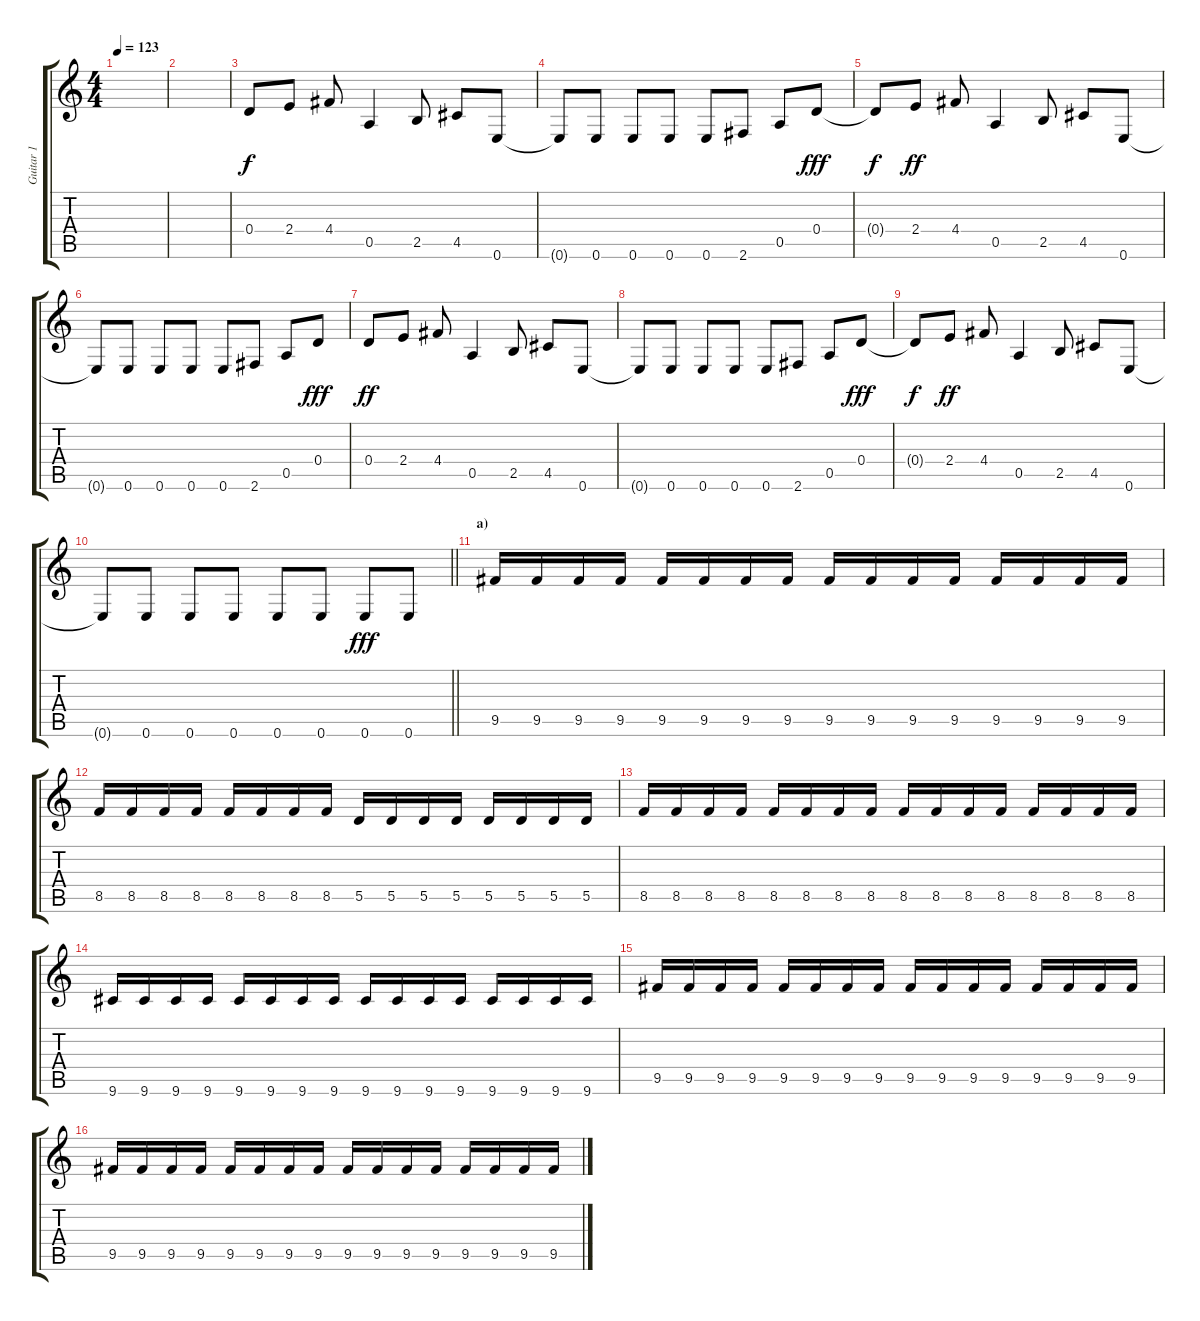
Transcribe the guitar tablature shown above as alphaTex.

\track ("Guitar 1" "Guitar 1") {instrument overdrivenguitar}
\staff {score tabs}
\tuning (E4 B3 G3 D3 A2 E2) {hide}
\ts (4 4)
\tempo 123
\clef g2
\ks c
|
|
0.4.8 2.4.8 4.4.8 0.5.4 2.5.8 4.5.8 0.6.8 |
0.6{t}.8 0.6.8 0.6.8 0.6.8 0.6.8 2.6.8 0.5.8 0.4.8{dy fff} |
0.4{t}.8{dy f} 2.4.8{dy ff} 4.4.8 0.5.4 2.5.8 4.5.8 0.6.8 |
0.6{t}.8 0.6.8 0.6.8 0.6.8 0.6.8 2.6.8 0.5.8 0.4.8{dy fff} |
0.4.8{dy ff} 2.4.8 4.4.8 0.5.4 2.5.8 4.5.8 0.6.8 |
0.6{t}.8 0.6.8 0.6.8 0.6.8 0.6.8 2.6.8 0.5.8 0.4.8{dy fff} |
0.4{t}.8{dy f} 2.4.8{dy ff} 4.4.8 0.5.4 2.5.8 4.5.8 0.6.8 |
\barLineRight lightlight
0.6{t}.8 0.6.8 0.6.8 0.6.8 0.6.8 0.6.8 0.6.8{dy fff} 0.6.8 |
\section ("" "a)")
9.5.16 9.5.16 9.5.16 9.5.16 9.5.16 9.5.16 9.5.16 9.5.16 9.5.16 9.5.16 9.5.16 9.5.16 9.5.16 9.5.16 9.5.16 9.5.16 |
8.5.16 8.5.16 8.5.16 8.5.16 8.5.16 8.5.16 8.5.16 8.5.16 5.5.16 5.5.16 5.5.16 5.5.16 5.5.16 5.5.16 5.5.16 5.5.16 |
8.5.16 8.5.16 8.5.16 8.5.16 8.5.16 8.5.16 8.5.16 8.5.16 8.5.16 8.5.16 8.5.16 8.5.16 8.5.16 8.5.16 8.5.16 8.5.16 |
9.6.16 9.6.16 9.6.16 9.6.16 9.6.16 9.6.16 9.6.16 9.6.16 9.6.16 9.6.16 9.6.16 9.6.16 9.6.16 9.6.16 9.6.16 9.6.16 |
9.5.16 9.5.16 9.5.16 9.5.16 9.5.16 9.5.16 9.5.16 9.5.16 9.5.16 9.5.16 9.5.16 9.5.16 9.5.16 9.5.16 9.5.16 9.5.16 |
9.5.16 9.5.16 9.5.16 9.5.16 9.5.16 9.5.16 9.5.16 9.5.16 9.5.16 9.5.16 9.5.16 9.5.16 9.5.16 9.5.16 9.5.16 9.5.16
